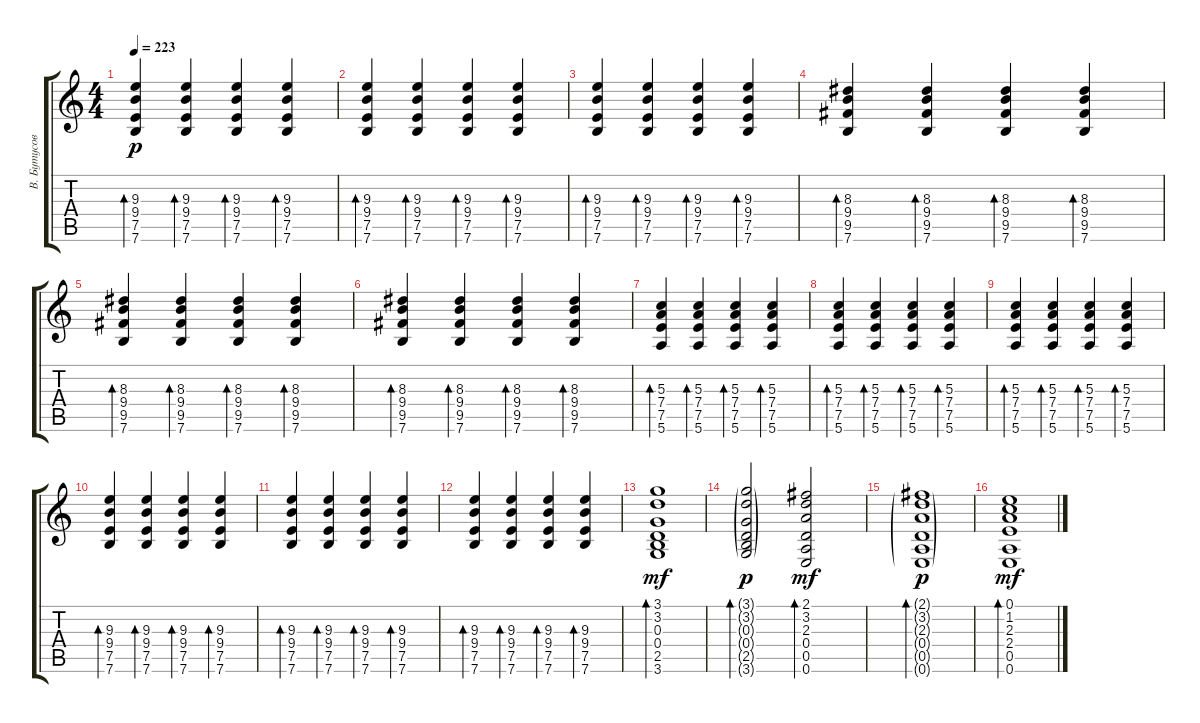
\track ("В. Бутусов (ритм)" "В. Бутусов") {instrument electricguitarclean}
\staff {score tabs}
\tuning (E4 B3 G3 D3 A2 E2) {hide}
\ts (4 4)
\tempo 223
\clef g2
\ks c
(9.3 9.4 7.5 7.6).4{bd 60 dy p} (9.3 9.4 7.5 7.6).4{bd 60} (9.3 9.4 7.5 7.6).4{bd 60} (9.3 9.4 7.5 7.6).4{bd 60} |
(9.3 9.4 7.5 7.6).4{bd 60} (9.3 9.4 7.5 7.6).4{bd 60} (9.3 9.4 7.5 7.6).4{bd 60} (9.3 9.4 7.5 7.6).4{bd 60} |
(9.3 9.4 7.5 7.6).4{bd 60} (9.3 9.4 7.5 7.6).4{bd 60} (9.3 9.4 7.5 7.6).4{bd 60} (9.3 9.4 7.5 7.6).4{bd 60} |
(8.3 9.4 9.5 7.6).4{bd 60} (8.3 9.4 9.5 7.6).4{bd 60} (8.3 9.4 9.5 7.6).4{bd 60} (8.3 9.4 9.5 7.6).4{bd 60} |
(8.3 9.4 9.5 7.6).4{bd 60} (8.3 9.4 9.5 7.6).4{bd 60} (8.3 9.4 9.5 7.6).4{bd 60} (8.3 9.4 9.5 7.6).4{bd 60} |
(8.3 9.4 9.5 7.6).4{bd 60} (8.3 9.4 9.5 7.6).4{bd 60} (8.3 9.4 9.5 7.6).4{bd 60} (8.3 9.4 9.5 7.6).4{bd 60} |
(5.3 7.4 7.5 5.6).4{bd 60} (5.3 7.4 7.5 5.6).4{bd 60} (5.3 7.4 7.5 5.6).4{bd 60} (5.3 7.4 7.5 5.6).4{bd 60} |
(5.3 7.4 7.5 5.6).4{bd 60} (5.3 7.4 7.5 5.6).4{bd 60} (5.3 7.4 7.5 5.6).4{bd 60} (5.3 7.4 7.5 5.6).4{bd 60} |
(5.3 7.4 7.5 5.6).4{bd 60} (5.3 7.4 7.5 5.6).4{bd 60} (5.3 7.4 7.5 5.6).4{bd 60} (5.3 7.4 7.5 5.6).4{bd 60} |
(9.3 9.4 7.5 7.6).4{bd 60} (9.3 9.4 7.5 7.6).4{bd 60} (9.3 9.4 7.5 7.6).4{bd 60} (9.3 9.4 7.5 7.6).4{bd 60} |
(9.3 9.4 7.5 7.6).4{bd 60} (9.3 9.4 7.5 7.6).4{bd 60} (9.3 9.4 7.5 7.6).4{bd 60} (9.3 9.4 7.5 7.6).4{bd 60} |
(9.3 9.4 7.5 7.6).4{bd 60} (9.3 9.4 7.5 7.6).4{bd 60} (9.3 9.4 7.5 7.6).4{bd 60} (9.3 9.4 7.5 7.6).4{bd 60} |
(3.1 3.2 0.3 0.4 2.5 3.6).1{bd 60 dy mf} |
(3.1{g} 3.2{g} 0.3{g} 0.4{g} 2.5{g} 3.6{g}).2{bd 60 dy p} (2.1 3.2 2.3 0.4 0.5 0.6).2{bd 60 dy mf} |
(2.1{g} 3.2{g} 2.3{g} 0.4{g} 0.5{g} 0.6{g}).1{bd 60 dy p} |
(0.1 1.2 2.3 2.4 0.5 0.6).1{bd 60 dy mf}
